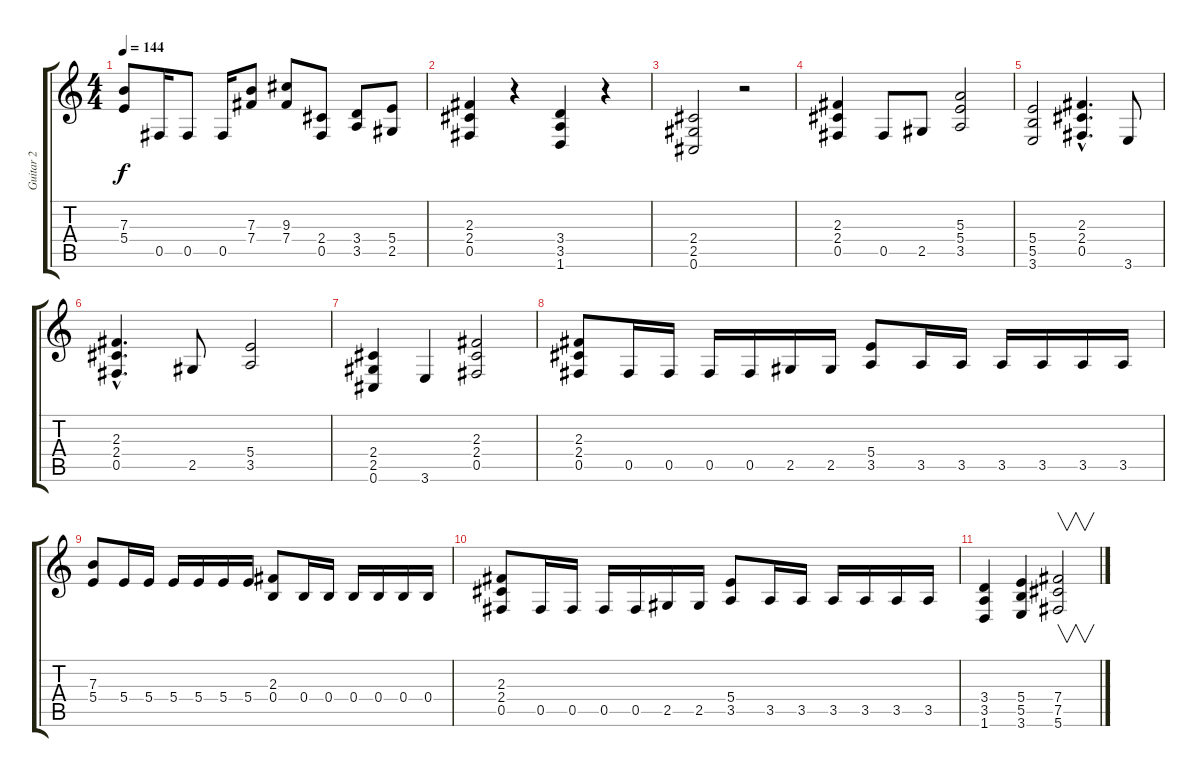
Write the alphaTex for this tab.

\track ("Guitar 2" "Guitar 2") {instrument overdrivenguitar}
\staff {score tabs}
\tuning (Db4 Ab3 E3 B2 Gb2 Db2) {hide}
\ts (4 4)
\tempo 144
\clef g2
\ks c
(7.3 5.4).8{dy f} 0.5.16 0.5.8 0.5.16 (7.3 7.4).8 (9.3 7.4).8 (2.4 0.5).8 (3.4 3.5).8 (5.4 2.5).8 |
(2.3 2.4 0.5).4 r.4 (3.4 3.5 1.6).4 r.4 |
(2.4 2.5 0.6).2 r.2 |
(2.3 2.4 0.5).4 0.5.8 2.5.8 (5.3 5.4 3.5).2 |
(5.4 5.5 3.6).2 (2.3{hac} 2.4{hac} 0.5{hac}).4{d} 3.6.8 |
(2.3{hac} 2.4{hac} 0.5{hac}).4{d} 2.5.8 (5.4 3.5).2 |
(2.4 2.5 0.6).4 3.6.4 (2.3 2.4 0.5).2 |
(2.3 2.4 0.5).8 0.5.16 0.5.16 0.5.16 0.5.16 2.5.16 2.5.16 (5.4 3.5).8 3.5.16 3.5.16 3.5.16 3.5.16 3.5.16 3.5.16 |
(7.3 5.4).8 5.4.16 5.4.16 5.4.16 5.4.16 5.4.16 5.4.16 (2.3 0.4).8 0.4.16 0.4.16 0.4.16 0.4.16 0.4.16 0.4.16 |
(2.3 2.4 0.5).8 0.5.16 0.5.16 0.5.16 0.5.16 2.5.16 2.5.16 (5.4 3.5).8 3.5.16 3.5.16 3.5.16 3.5.16 3.5.16 3.5.16 |
(3.4 3.5 1.6).4 (5.4 5.5 3.6).4 (7.4 7.5 5.6).2{v}
